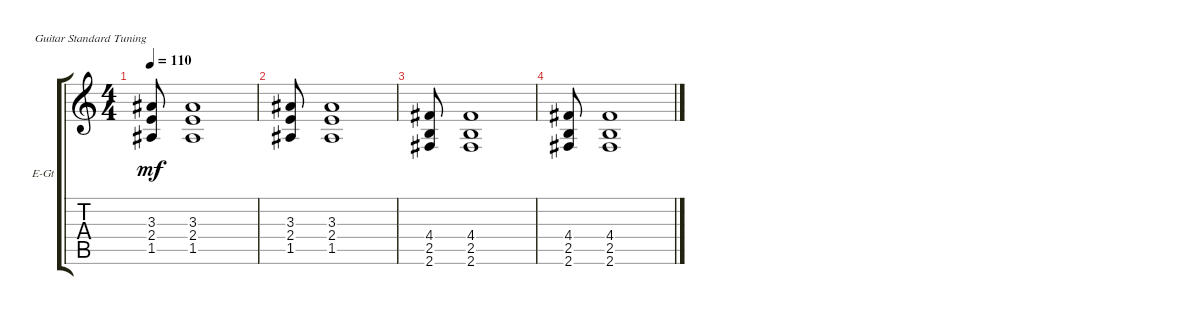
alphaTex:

\defaultSystemsLayout 4
\bracketExtendMode groupsimilarinstruments
\firstSystemTrackNameOrientation horizontal
\otherSystemsTrackNameOrientation horizontal
\track ("Electric Guitar" "E-Gt") {instrument electricguitarclean}
\staff {score tabs}
\tuning (E4 B3 G3 D3 A2 E2)
\ts (4 4)
\tempo 110
\clef g2
\ks c
(1.5 2.4 3.3).8{dy mf} (1.5 2.4 3.3).1 |
(1.5 2.4 3.3).8 (1.5 2.4 3.3).1 |
(2.6 2.5 4.4).8 (2.6 2.5 4.4).1 |
(2.6 2.5 4.4).8 (2.6 2.5 4.4).1
